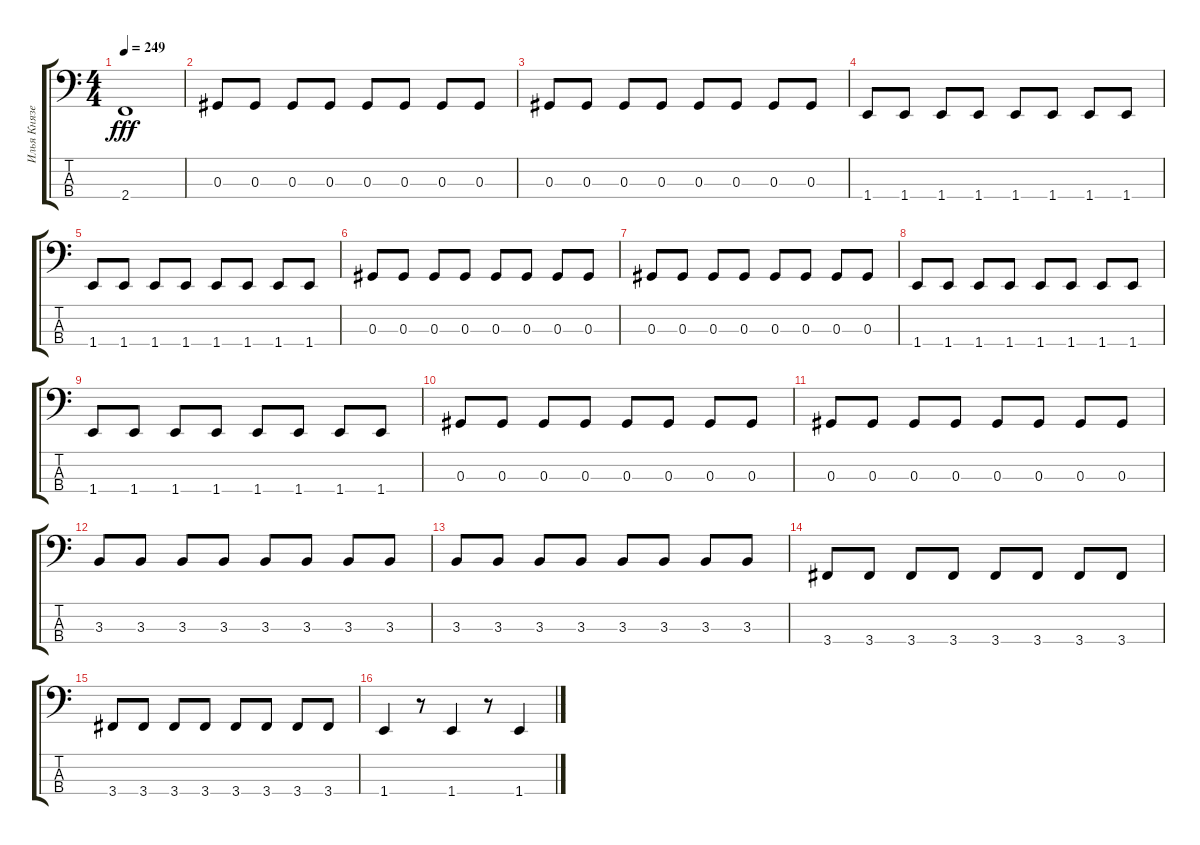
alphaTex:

\track ("Илья Князев" "Илья Князе") {instrument electricbassfinger}
\staff {score tabs}
\tuning (Gb2 Db2 Ab1 Eb1) {hide}
\ts (4 4)
\tempo 249
\clef f4
\ks c
2.4.1{dy fff} |
0.3.8 0.3.8 0.3.8 0.3.8 0.3.8 0.3.8 0.3.8 0.3.8 |
0.3.8 0.3.8 0.3.8 0.3.8 0.3.8 0.3.8 0.3.8 0.3.8 |
1.4.8 1.4.8 1.4.8 1.4.8 1.4.8 1.4.8 1.4.8 1.4.8 |
1.4.8 1.4.8 1.4.8 1.4.8 1.4.8 1.4.8 1.4.8 1.4.8 |
0.3.8 0.3.8 0.3.8 0.3.8 0.3.8 0.3.8 0.3.8 0.3.8 |
0.3.8 0.3.8 0.3.8 0.3.8 0.3.8 0.3.8 0.3.8 0.3.8 |
1.4.8 1.4.8 1.4.8 1.4.8 1.4.8 1.4.8 1.4.8 1.4.8 |
1.4.8 1.4.8 1.4.8 1.4.8 1.4.8 1.4.8 1.4.8 1.4.8 |
0.3.8 0.3.8 0.3.8 0.3.8 0.3.8 0.3.8 0.3.8 0.3.8 |
0.3.8 0.3.8 0.3.8 0.3.8 0.3.8 0.3.8 0.3.8 0.3.8 |
3.3.8 3.3.8 3.3.8 3.3.8 3.3.8 3.3.8 3.3.8 3.3.8 |
3.3.8 3.3.8 3.3.8 3.3.8 3.3.8 3.3.8 3.3.8 3.3.8 |
3.4.8 3.4.8 3.4.8 3.4.8 3.4.8 3.4.8 3.4.8 3.4.8 |
3.4.8 3.4.8 3.4.8 3.4.8 3.4.8 3.4.8 3.4.8 3.4.8 |
1.4.4 r.8 1.4.4 r.8 1.4.4
